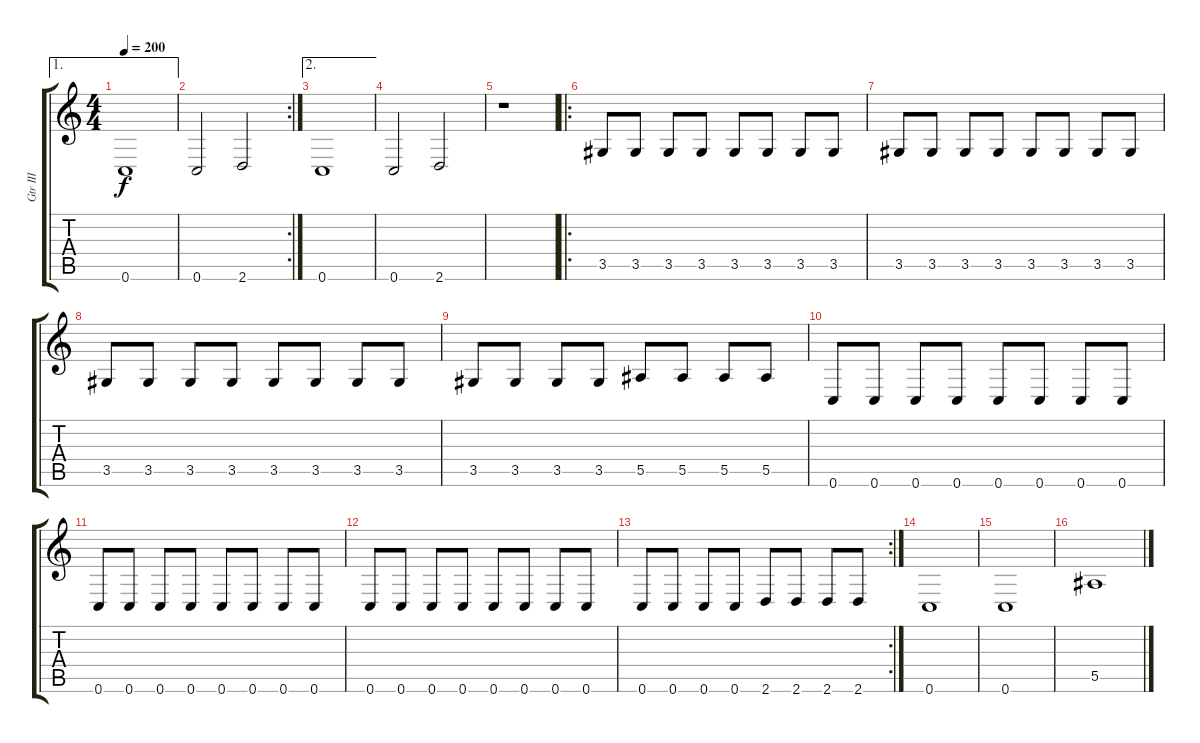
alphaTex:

\track ("Gtr III" "Gtr III") {instrument distortionguitar}
\staff {score tabs}
\tuning (C4 G3 Eb3 Bb2 F2 C2) {hide}
\ae 1
\ts (4 4)
\tempo 200
\clef g2
\ks c
0.6.1{dy f} |
\rc 2
0.6.2 2.6.2 |
\ae 2
0.6.1 |
0.6.2 2.6.2 |
r.1 |
\ro
3.5.8 3.5.8 3.5.8 3.5.8 3.5.8 3.5.8 3.5.8 3.5.8 |
3.5.8 3.5.8 3.5.8 3.5.8 3.5.8 3.5.8 3.5.8 3.5.8 |
3.5.8 3.5.8 3.5.8 3.5.8 3.5.8 3.5.8 3.5.8 3.5.8 |
3.5.8 3.5.8 3.5.8 3.5.8 5.5.8 5.5.8 5.5.8 5.5.8 |
0.6.8 0.6.8 0.6.8 0.6.8 0.6.8 0.6.8 0.6.8 0.6.8 |
0.6.8 0.6.8 0.6.8 0.6.8 0.6.8 0.6.8 0.6.8 0.6.8 |
0.6.8 0.6.8 0.6.8 0.6.8 0.6.8 0.6.8 0.6.8 0.6.8 |
\rc 2
0.6.8 0.6.8 0.6.8 0.6.8 2.6.8 2.6.8 2.6.8 2.6.8 |
0.6.1 |
0.6.1 |
5.5.1
